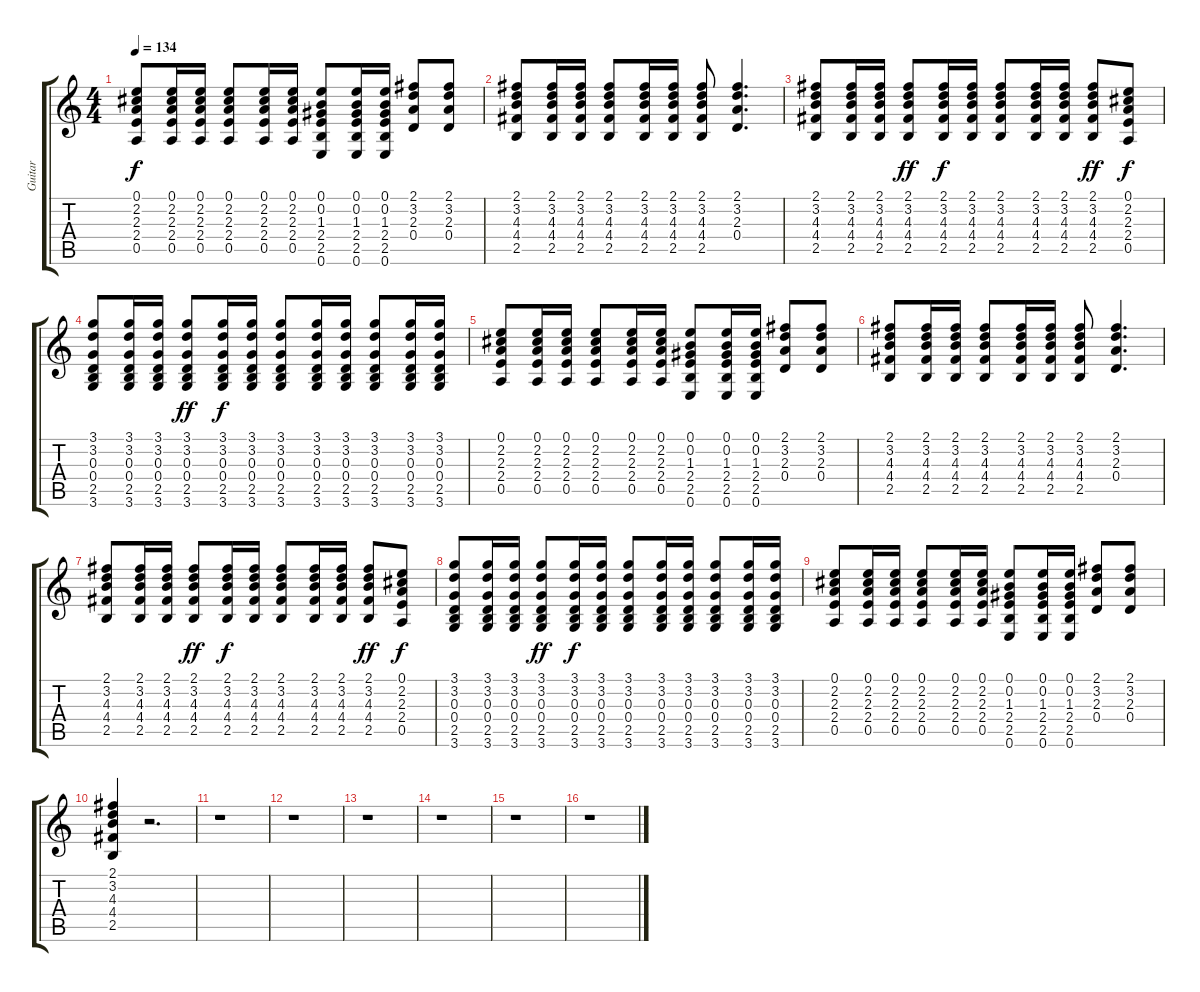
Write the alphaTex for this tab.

\track ("Guitar" "Guitar") {instrument acousticguitarsteel}
\staff {score tabs}
\tuning (E4 B3 G3 D3 A2 E2) {hide}
\ts (4 4)
\tempo 134
\clef g2
\ks c
(0.1 2.2 2.3 2.4 0.5).8{dy f} (0.1 2.2 2.3 2.4 0.5).16 (0.1 2.2 2.3 2.4 0.5).16 (0.1 2.2 2.3 2.4 0.5).8 (0.1 2.2 2.3 2.4 0.5).16 (0.1 2.2 2.3 2.4 0.5).16 (0.1 0.2 1.3 2.4 2.5 0.6).8 (0.1 0.2 1.3 2.4 2.5 0.6).16 (0.1 0.2 1.3 2.4 2.5 0.6).16 (2.1 3.2 2.3 0.4).8 (2.1 3.2 2.3 0.4).8 |
(2.1 3.2 4.3 4.4 2.5).8 (2.1 3.2 4.3 4.4 2.5).16 (2.1 3.2 4.3 4.4 2.5).16 (2.1 3.2 4.3 4.4 2.5).8 (2.1 3.2 4.3 4.4 2.5).16 (2.1 3.2 4.3 4.4 2.5).16 (2.1 3.2 4.3 4.4 2.5).8 (2.1 3.2 2.3 0.4).4{d} |
(2.1 3.2 4.3 4.4 2.5).8 (2.1 3.2 4.3 4.4 2.5).16 (2.1 3.2 4.3 4.4 2.5).16 (2.1 3.2 4.3 4.4 2.5).8{dy ff} (2.1 3.2 4.3 4.4 2.5).16{dy f} (2.1 3.2 4.3 4.4 2.5).16 (2.1 3.2 4.3 4.4 2.5).8 (2.1 3.2 4.3 4.4 2.5).16 (2.1 3.2 4.3 4.4 2.5).16 (2.1 3.2 4.3 4.4 2.5).8{dy ff} (0.1 2.2 2.3 2.4 0.5).8{dy f} |
(3.1 3.2 0.3 0.4 2.5 3.6).8 (3.1 3.2 0.3 0.4 2.5 3.6).16 (3.1 3.2 0.3 0.4 2.5 3.6).16 (3.1 3.2 0.3 0.4 2.5 3.6).8{dy ff} (3.1 3.2 0.3 0.4 2.5 3.6).16{dy f} (3.1 3.2 0.3 0.4 2.5 3.6).16 (3.1 3.2 0.3 0.4 2.5 3.6).8 (3.1 3.2 0.3 0.4 2.5 3.6).16 (3.1 3.2 0.3 0.4 2.5 3.6).16 (3.1 3.2 0.3 0.4 2.5 3.6).8 (3.1 3.2 0.3 0.4 2.5 3.6).16 (3.1 3.2 0.3 0.4 2.5 3.6).16 |
(0.1 2.2 2.3 2.4 0.5).8 (0.1 2.2 2.3 2.4 0.5).16 (0.1 2.2 2.3 2.4 0.5).16 (0.1 2.2 2.3 2.4 0.5).8 (0.1 2.2 2.3 2.4 0.5).16 (0.1 2.2 2.3 2.4 0.5).16 (0.1 0.2 1.3 2.4 2.5 0.6).8 (0.1 0.2 1.3 2.4 2.5 0.6).16 (0.1 0.2 1.3 2.4 2.5 0.6).16 (2.1 3.2 2.3 0.4).8 (2.1 3.2 2.3 0.4).8 |
(2.1 3.2 4.3 4.4 2.5).8 (2.1 3.2 4.3 4.4 2.5).16 (2.1 3.2 4.3 4.4 2.5).16 (2.1 3.2 4.3 4.4 2.5).8 (2.1 3.2 4.3 4.4 2.5).16 (2.1 3.2 4.3 4.4 2.5).16 (2.1 3.2 4.3 4.4 2.5).8 (2.1 3.2 2.3 0.4).4{d} |
(2.1 3.2 4.3 4.4 2.5).8 (2.1 3.2 4.3 4.4 2.5).16 (2.1 3.2 4.3 4.4 2.5).16 (2.1 3.2 4.3 4.4 2.5).8{dy ff} (2.1 3.2 4.3 4.4 2.5).16{dy f} (2.1 3.2 4.3 4.4 2.5).16 (2.1 3.2 4.3 4.4 2.5).8 (2.1 3.2 4.3 4.4 2.5).16 (2.1 3.2 4.3 4.4 2.5).16 (2.1 3.2 4.3 4.4 2.5).8{dy ff} (0.1 2.2 2.3 2.4 0.5).8{dy f} |
(3.1 3.2 0.3 0.4 2.5 3.6).8 (3.1 3.2 0.3 0.4 2.5 3.6).16 (3.1 3.2 0.3 0.4 2.5 3.6).16 (3.1 3.2 0.3 0.4 2.5 3.6).8{dy ff} (3.1 3.2 0.3 0.4 2.5 3.6).16{dy f} (3.1 3.2 0.3 0.4 2.5 3.6).16 (3.1 3.2 0.3 0.4 2.5 3.6).8 (3.1 3.2 0.3 0.4 2.5 3.6).16 (3.1 3.2 0.3 0.4 2.5 3.6).16 (3.1 3.2 0.3 0.4 2.5 3.6).8 (3.1 3.2 0.3 0.4 2.5 3.6).16 (3.1 3.2 0.3 0.4 2.5 3.6).16 |
(0.1 2.2 2.3 2.4 0.5).8 (0.1 2.2 2.3 2.4 0.5).16 (0.1 2.2 2.3 2.4 0.5).16 (0.1 2.2 2.3 2.4 0.5).8 (0.1 2.2 2.3 2.4 0.5).16 (0.1 2.2 2.3 2.4 0.5).16 (0.1 0.2 1.3 2.4 2.5 0.6).8 (0.1 0.2 1.3 2.4 2.5 0.6).16 (0.1 0.2 1.3 2.4 2.5 0.6).16 (2.1 3.2 2.3 0.4).8 (2.1 3.2 2.3 0.4).8 |
(2.1 3.2 4.3 4.4 2.5).4 r.2{d} |
r.1 |
r.1 |
r.1 |
r.1 |
r.1 |
r.1
